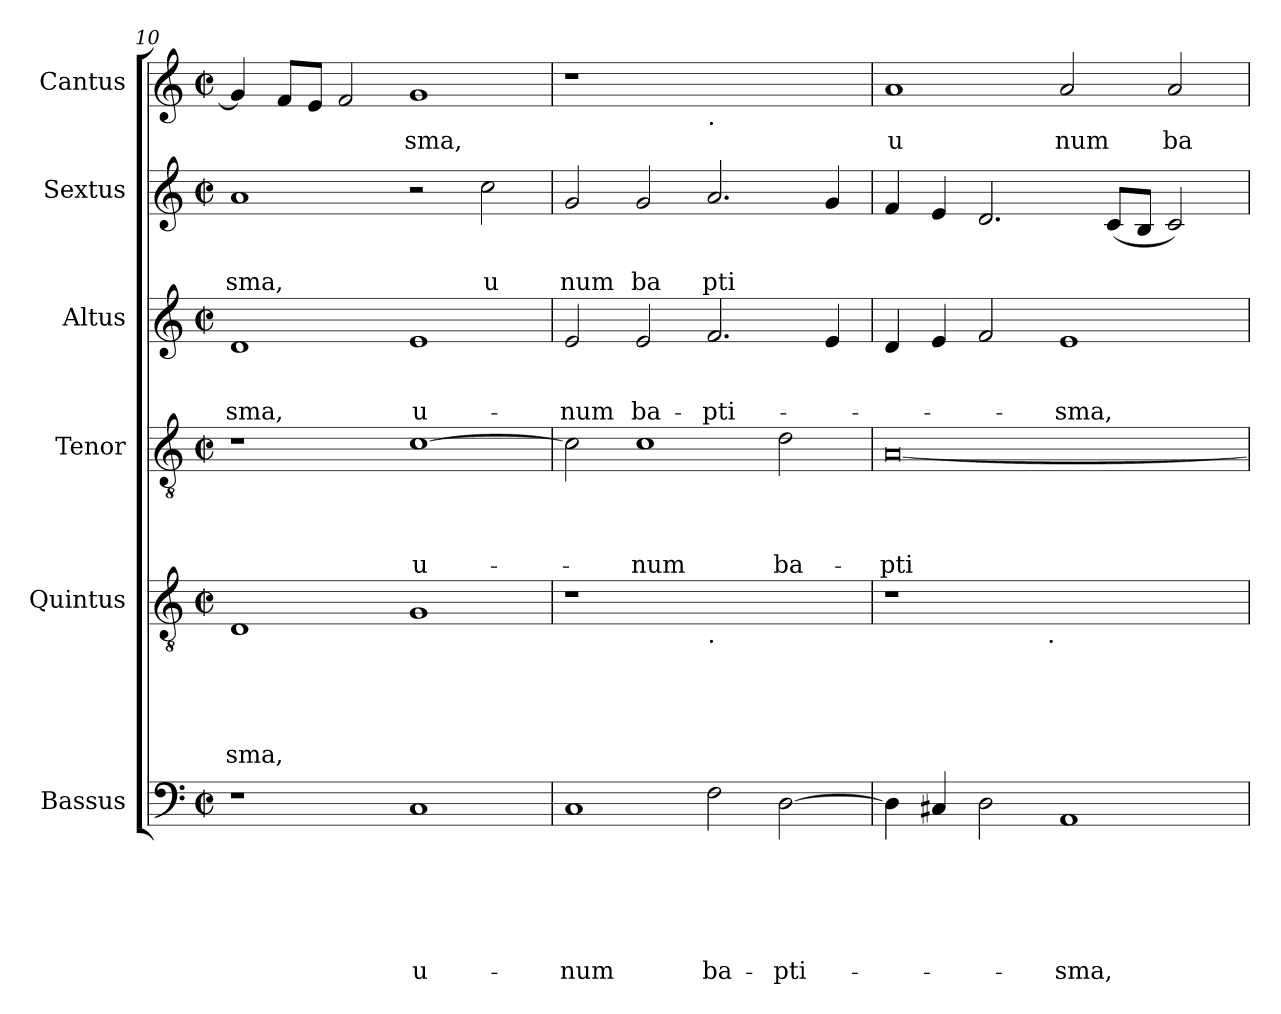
**kern	**text	**text	**text	**text	**text	**text	**kern	**text	**text	**text	**text	**text	**kern	**text	**text	**text	**text	**kern	**text	**text	**text	**kern	**text	**text	**kern	**text
*part6	*part6	*part6	*part6	*part6	*part6	*part6	*part5	*part5	*part5	*part5	*part5	*part5	*part4	*part4	*part4	*part4	*part4	*part3	*part3	*part3	*part3	*part2	*part2	*part2	*part1	*part1
*staff6	*staff6	*staff6	*staff6	*staff6	*staff6	*staff6	*staff5	*staff5	*staff5	*staff5	*staff5	*staff5	*staff4	*staff4	*staff4	*staff4	*staff4	*staff3	*staff3	*staff3	*staff3	*staff2	*staff2	*staff2	*staff1	*staff1
*I"Bassus	*	*	*	*	*	*	*I"Quintus	*	*	*	*	*	*I"Tenor	*	*	*	*	*I"Altus	*	*	*	*I"Sextus	*	*	*I"Cantus	*
*clefF4	*	*	*	*	*	*	*clefGv2	*	*	*	*	*	*clefGv2	*	*	*	*	*clefG2	*	*	*	*clefG2	*	*	*clefG2	*
*k[]	*	*	*	*	*	*	*k[]	*	*	*	*	*	*k[]	*	*	*	*	*k[]	*	*	*	*k[]	*	*	*k[]	*
*C:	*	*	*	*	*	*	*C:	*	*	*	*	*	*C:	*	*	*	*	*C:	*	*	*	*C:	*	*	*C:	*
*M2/2	*	*	*	*	*	*	*M2/2	*	*	*	*	*	*M2/2	*	*	*	*	*M2/2	*	*	*	*M2/2	*	*	*M2/2	*
*met(c|)	*	*	*	*	*	*	*met(c|)	*	*	*	*	*	*met(c|)	*	*	*	*	*met(c|)	*	*	*	*met(c|)	*	*	*met(c|)	*
=10	=10	=10	=10	=10	=10	=10	=10	=10	=10	=10	=10	=10	=10	=10	=10	=10	=10	=10	=10	=10	=10	=10	=10	=10	=10	=10
!	!	!	!	!	!	!	!	!	!	!	!	!LO:LY:b	!	!	!	!	!	!	!	!	!LO:LY:b	!	!	!LO:LY:b	!	!
1r	.	.	.	.	.	.	1D	.	.	.	.	-sma,	1r	.	.	.	.	1d	.	.	-sma,	1a	.	sma,	4g/]	.
.	.	.	.	.	.	.	.	.	.	.	.	.	.	.	.	.	.	.	.	.	.	.	.	.	8f/L	.
.	.	.	.	.	.	.	.	.	.	.	.	.	.	.	.	.	.	.	.	.	.	.	.	.	8e/J	.
.	.	.	.	.	.	.	.	.	.	.	.	.	.	.	.	.	.	.	.	.	.	.	.	.	2f/	.
!	!	!	!	!	!	!LO:LY:b	!	!	!	!	!	!	!	!	!	!	!LO:LY:b	!	!	!	!LO:LY:b	!	!	!	!	!LO:LY:b
1C	.	.	.	.	.	u-	1G	.	.	.	.	.	[>1c	.	.	.	u-	1e	.	.	u-	2r	.	.	1g	sma,
!	!	!	!	!	!	!	!	!	!	!	!	!	!	!	!	!	!	!	!	!	!	!	!	!LO:LY:b	!	!
.	.	.	.	.	.	.	.	.	.	.	.	.	.	.	.	.	.	.	.	.	.	2cc\	.	u	.	.
=11	=11	=11	=11	=11	=11	=11	=11	=11	=11	=11	=11	=11	=11	=11	=11	=11	=11	=11	=11	=11	=11	=11	=11	=11	=11	=11
!	!	!	!	!	!	!LO:LY:b	!	!	!	!	!	!	!	!	!	!	!	!	!	!	!LO:LY:b	!	!	!LO:LY:b	!	!
1C	.	.	.	.	.	-num	1r	.	.	.	.	.	2c\]	.	.	.	.	2e/	.	.	-num	2g/	.	num	1r	.
!	!	!	!	!	!	!	!	!	!	!	!	!	!	!	!	!	!LO:LY:b	!	!	!	!LO:LY:b	!	!	!LO:LY:b	!	!
.	.	.	.	.	.	.	.	.	.	.	.	.	1c	.	.	.	-num	2e/	.	.	ba-	2g/	.	ba	.	.
!	!	!	!	!	!	!	!	!	!	!	!	!	!	!	!	!	!	!	!	!	!	!	!	!	!LO:TX:b:t=.	!
!	!	!	!	!	!	!	!LO:TX:b:t=.	!	!	!	!	!	!	!	!	!	!	!	!	!	!	!	!	!	!	!
!	!	!	!	!	!	!LO:LY:b	!	!	!	!	!	!	!	!	!	!	!	!	!	!	!LO:LY:b	!	!	!LO:LY:b	!	!
2F\	.	.	.	.	.	ba-	1ryy	.	.	.	.	.	.	.	.	.	.	2.f/	.	.	-pti-	2.a/	.	pti	1ryy	.
!	!	!	!	!	!	!LO:LY:b	!	!	!	!	!	!	!	!	!	!	!LO:LY:b	!	!	!	!	!	!	!	!	!
[>2D\	.	.	.	.	.	-pti-	.	.	.	.	.	.	2d\	.	.	.	ba-	.	.	.	.	.	.	.	.	.
.	.	.	.	.	.	.	.	.	.	.	.	.	.	.	.	.	.	4e/	.	.	.	4g/	.	.	.	.
=12	=12	=12	=12	=12	=12	=12	=12	=12	=12	=12	=12	=12	=12	=12	=12	=12	=12	=12	=12	=12	=12	=12	=12	=12	=12	=12
!	!	!	!	!	!	!	!	!	!	!	!	!	!	!	!	!	!LO:LY:b	!	!	!	!	!	!	!	!	!LO:LY:b
*	*	*	*	*	*	*	*^	*	*	*	*	*	*	*	*	*	*	*	*	*	*	*	*	*	*	*
4D\]	.	.	.	.	.	.	1r	2ryy	.	.	.	.	.	[<0A	.	.	.	-pti-	4d/	.	.	.	4f/	.	.	1a	u
4C#X/	.	.	.	.	.	.	.	.	.	.	.	.	.	.	.	.	.	.	4e/	.	.	.	4e/	.	.	.	.
2D\	.	.	.	.	.	.	.	4...ryy	.	.	.	.	.	.	.	.	.	.	2f/	.	.	.	2.d/	.	.	.	.
!	!	!	!	!	!	!	!	!LO:TX:b:t=.	!	!	!	!	!	!	!	!	!	!	!	!	!	!	!	!	!	!	!
.	.	.	.	.	.	.	.	1ryy	.	.	.	.	.	.	.	.	.	.	.	.	.	.	.	.	.	.	.
!	!	!	!	!	!	!LO:LY:b	!	!	!	!	!	!	!	!	!	!	!	!	!	!	!	!LO:LY:b	!	!	!	!	!LO:LY:b
1AA	.	.	.	.	.	-sma,	1ryy	.	.	.	.	.	.	.	.	.	.	.	1e	.	.	-sma,	.	.	.	2a/	num
.	.	.	.	.	.	.	.	.	.	.	.	.	.	.	.	.	.	.	.	.	.	.	(<8c/L	.	.	.	.
.	.	.	.	.	.	.	.	.	.	.	.	.	.	.	.	.	.	.	.	.	.	.	8B/J	.	.	.	.
!	!	!	!	!	!	!	!	!	!	!	!	!	!	!	!	!	!	!	!	!	!	!	!	!	!	!	!LO:LY:b
.	.	.	.	.	.	.	.	.	.	.	.	.	.	.	.	.	.	.	.	.	.	.	2c/)	.	.	2a/	ba
.	.	.	.	.	.	.	.	32ryy	.	.	.	.	.	.	.	.	.	.	.	.	.	.	.	.	.	.	.
*	*	*	*	*	*	*	*v	*v	*	*	*	*	*	*	*	*	*	*	*	*	*	*	*	*	*	*	*
=	=	=	=	=	=	=	=	=	=	=	=	=	=	=	=	=	=	=	=	=	=	=	=	=	=	=
*-	*-	*-	*-	*-	*-	*-	*-	*-	*-	*-	*-	*-	*-	*-	*-	*-	*-	*-	*-	*-	*-	*-	*-	*-	*-	*-
